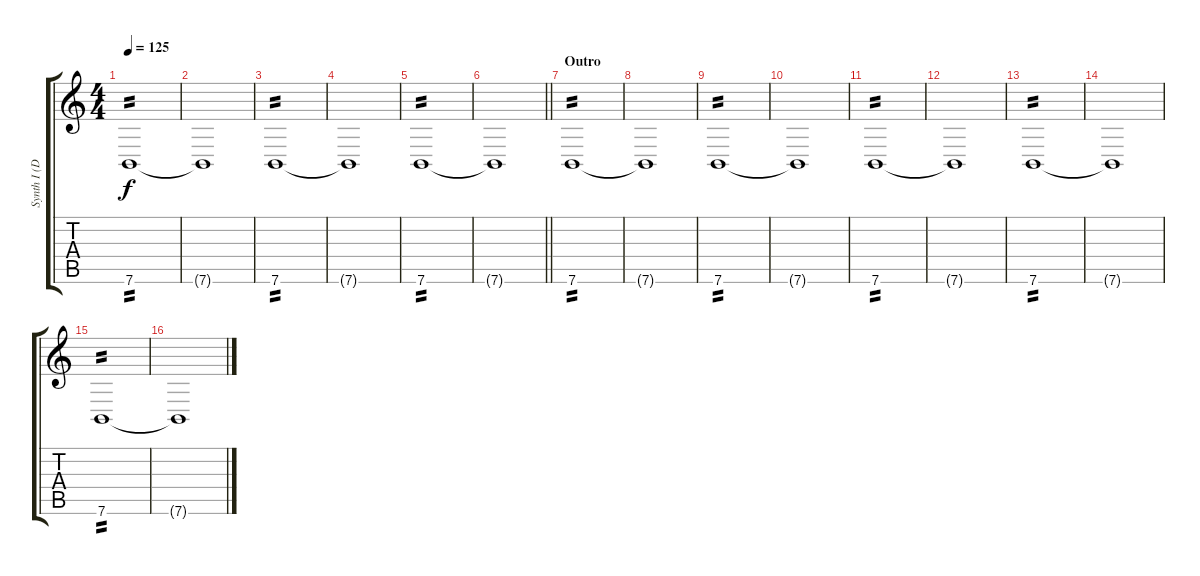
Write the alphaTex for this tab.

\track ("Synth I (Dist. Fuzz)" "Synth I (D") {instrument lead2sawtooth}
\staff {score tabs}
\tuning (E4 B3 G3 D3 A2 E2) {hide}
\ts (4 4)
\tempo 125
\clef g2
\ks c
7.6.1{tp 2 dy f} |
7.6{t}.1 |
7.6.1{tp 2} |
7.6{t}.1 |
7.6.1{tp 2} |
\barLineRight lightlight
7.6{t}.1 |
\section ("" "Outro")
7.6.1{tp 2} |
7.6{t}.1 |
7.6.1{tp 2} |
7.6{t}.1 |
7.6.1{tp 2} |
7.6{t}.1 |
7.6.1{tp 2} |
7.6{t}.1 |
7.6.1{tp 2} |
7.6{t}.1
